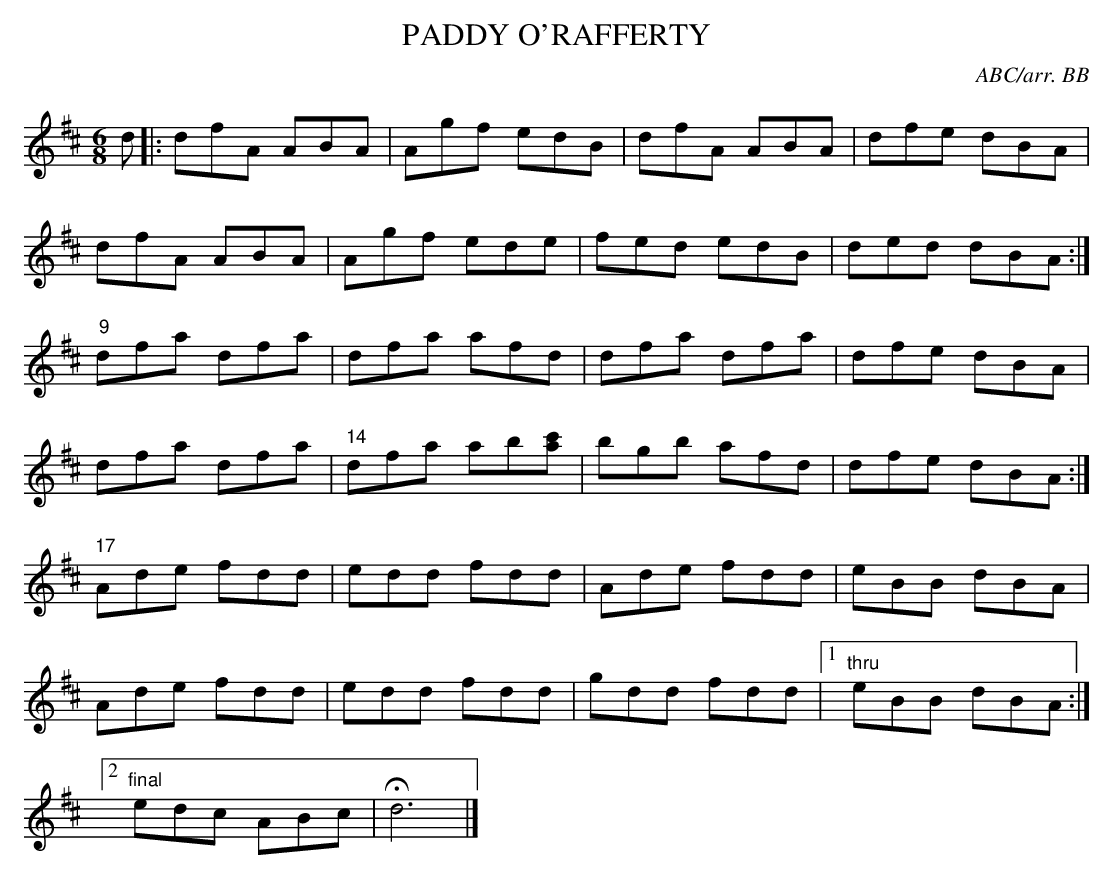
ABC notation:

X:1
T:PADDY O'RAFFERTY
C:ABC/arr. BB
L:1/8
M:6/8
K:D
d|: dfA ABA|Agf edB|dfA ABA|dfe dBA|
dfA ABA|Agf ede|fed edB|ded dBA :|
"9"dfa dfa|dfa afd|dfa dfa|dfe dBA|
dfa dfa|"14"dfa ab[c'a]|bgb afd|dfe dBA :|
"17"Ade fdd|edd fdd|Ade fdd|eBB dBA|
Ade fdd|edd fdd|gdd fdd|1 "thru"eBB dBA :|
[2 "final"edc ABc|Hd6|]
